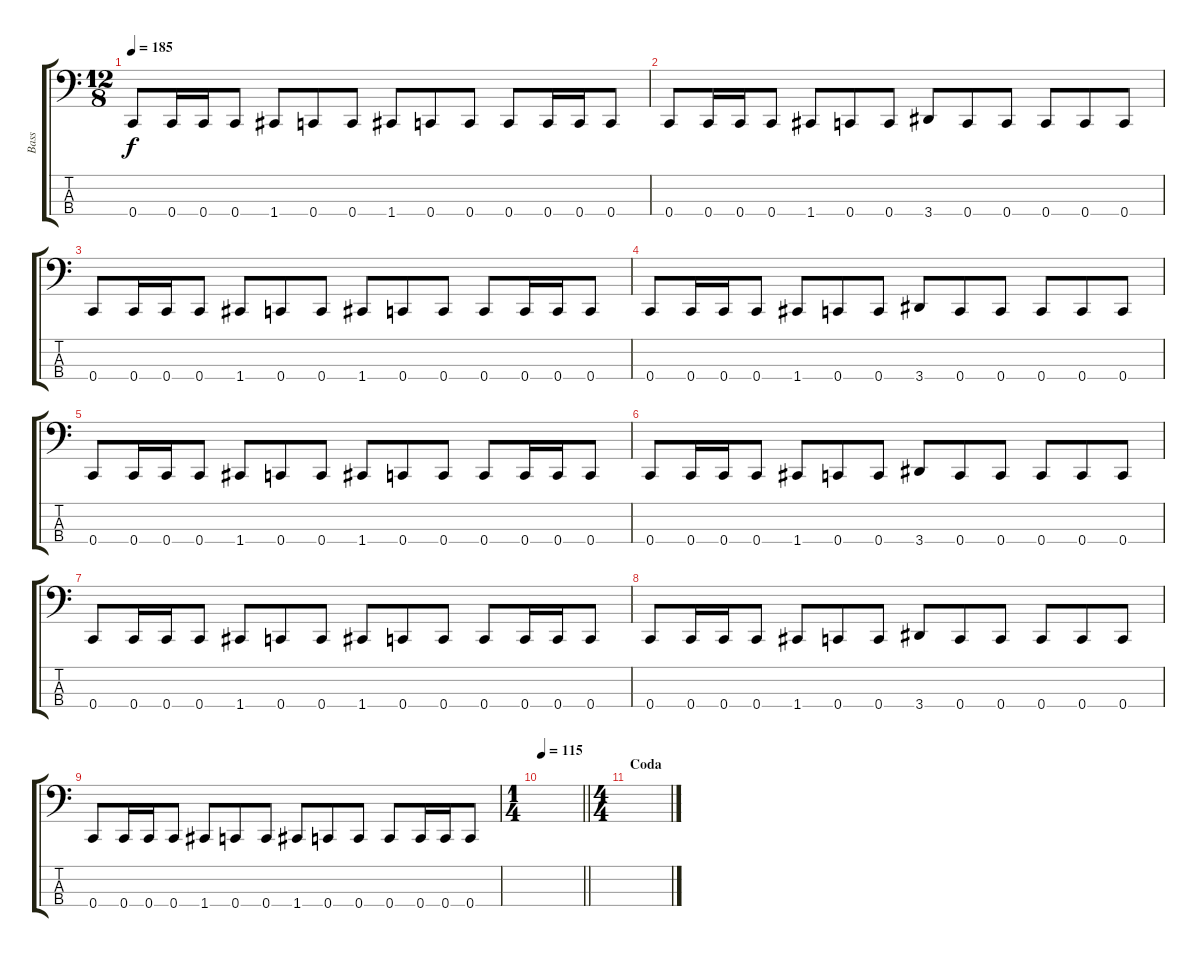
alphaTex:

\track ("Bass" "Bass") {instrument electricbasspick}
\staff {score tabs}
\tuning (F2 C2 G1 C1) {hide}
\ts (12 8)
\tempo 185
\clef f4
\ks c
0.4.8{dy f} 0.4.16 0.4.16 0.4.8 1.4.8 0.4.8 0.4.8 1.4.8 0.4.8 0.4.8 0.4.8 0.4.16 0.4.16 0.4.8 |
0.4.8 0.4.16 0.4.16 0.4.8 1.4.8 0.4.8 0.4.8 3.4.8 0.4.8 0.4.8 0.4.8 0.4.8 0.4.8 |
0.4.8 0.4.16 0.4.16 0.4.8 1.4.8 0.4.8 0.4.8 1.4.8 0.4.8 0.4.8 0.4.8 0.4.16 0.4.16 0.4.8 |
0.4.8 0.4.16 0.4.16 0.4.8 1.4.8 0.4.8 0.4.8 3.4.8 0.4.8 0.4.8 0.4.8 0.4.8 0.4.8 |
0.4.8 0.4.16 0.4.16 0.4.8 1.4.8 0.4.8 0.4.8 1.4.8 0.4.8 0.4.8 0.4.8 0.4.16 0.4.16 0.4.8 |
0.4.8 0.4.16 0.4.16 0.4.8 1.4.8 0.4.8 0.4.8 3.4.8 0.4.8 0.4.8 0.4.8 0.4.8 0.4.8 |
0.4.8 0.4.16 0.4.16 0.4.8 1.4.8 0.4.8 0.4.8 1.4.8 0.4.8 0.4.8 0.4.8 0.4.16 0.4.16 0.4.8 |
0.4.8 0.4.16 0.4.16 0.4.8 1.4.8 0.4.8 0.4.8 3.4.8 0.4.8 0.4.8 0.4.8 0.4.8 0.4.8 |
0.4.8 0.4.16 0.4.16 0.4.8 1.4.8 0.4.8 0.4.8 1.4.8 0.4.8 0.4.8 0.4.8 0.4.16 0.4.16 0.4.8 |
\ts (1 4)
\tempo 115
\barLineRight lightlight
|
\ts (4 4)
\section ("" "Coda")
